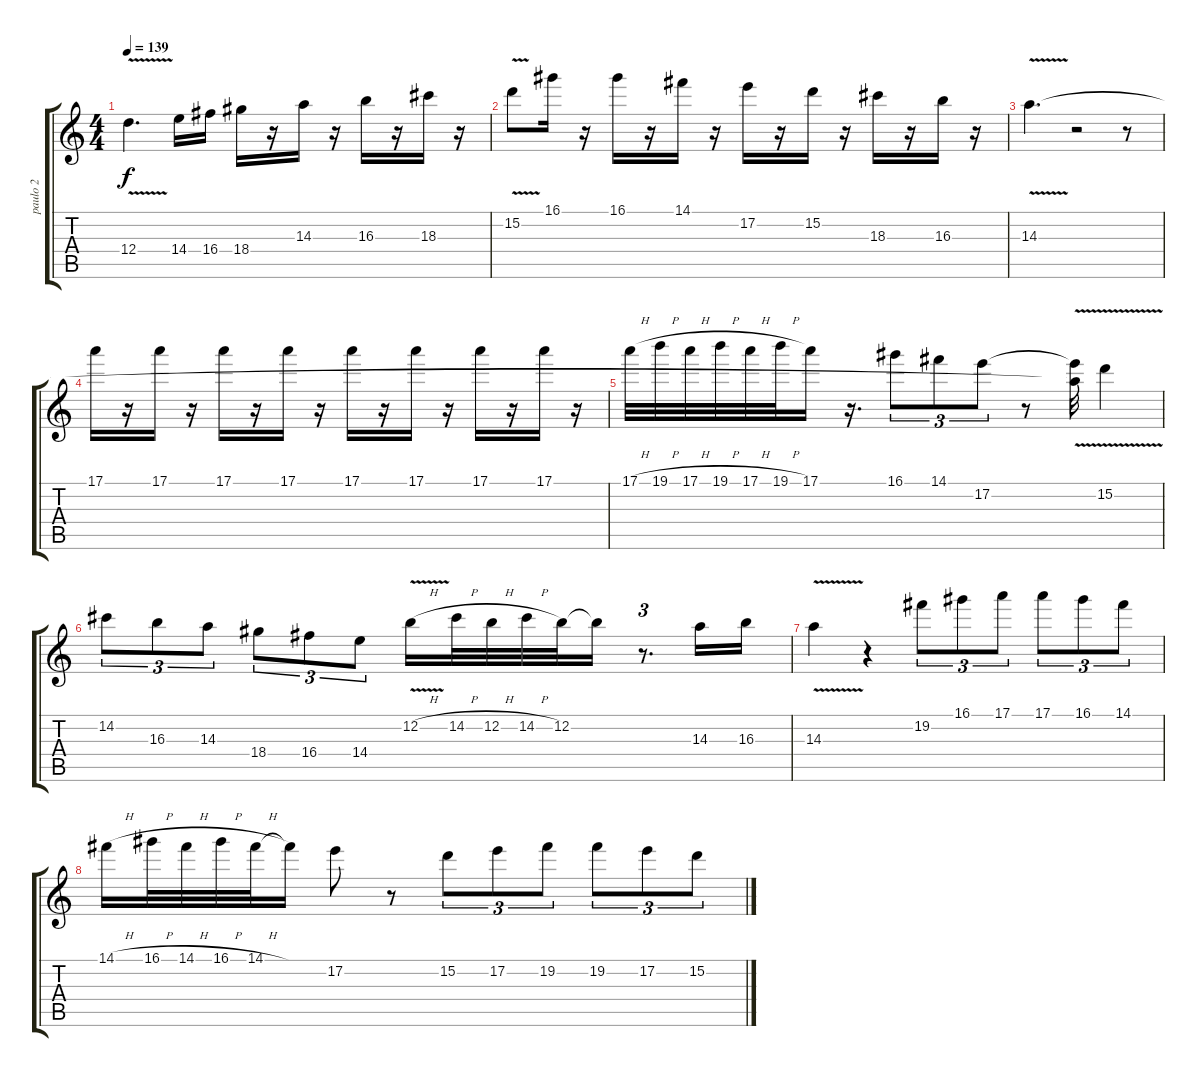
\track ("paulo 2" "paulo 2") {instrument distortionguitar}
\staff {score tabs}
\tuning (E4 B3 G3 D3 A2 E2) {hide}
\ts (4 4)
\tempo 139
\clef g2
\ks c
12.4{v}.4{d dy f} 14.4.16 16.4.16 18.4.16 r.16 14.3.16 r.16 16.3.16 r.16 18.3.16 r.16 |
15.2{v}.8 16.1.16 r.16 16.1.16 r.16 14.1.16 r.16 17.2.16 r.16 15.2.16 r.16 18.3.16 r.16 16.3.16 r.16 |
14.3{v}.4{d} r.2 r.8 |
17.1.16{volume 10} r.16 17.1.16 r.16 17.1.16{volume 12} r.16 17.1.16 r.16 17.1.16{volume 14} r.16 17.1.16 r.16 17.1.16{volume 16} r.16 17.1.16 r.16 |
17.1{h}.32 19.1{h}.32 17.1{h}.32 19.1{h}.32 17.1{h}.32 19.1{h}.32 17.1.16 r.16{d} 16.1.8{tu (3 2)} 14.1.8{tu (3 2)} 17.2.8{tu (3 2)} r.8 (17.2{t} 14.3{t}).32 15.2{v}.4 |
14.2.8{tu (3 2)} 16.3.8{tu (3 2)} 14.3.8{tu (3 2)} 18.4.8{tu (3 2)} 16.4.8{tu (3 2)} 14.4.8{tu (3 2)} 12.2{v h}.16 14.2{h}.32 12.2{h}.32 14.2{h}.32 12.2.32 12.2{t}.16 r.8{d tu (3 2)} 14.3.16 16.3.16 |
14.3{v}.4 r.4 19.2.8{tu (3 2)} 16.1.8{tu (3 2)} 17.1.8{tu (3 2)} 17.1.8{tu (3 2)} 16.1.8{tu (3 2)} 14.1.8{tu (3 2)} |
14.1{h}.16 16.1{h}.32 14.1{h}.32 16.1{h}.32 14.1{h}.32 14.1{t}.16 17.2.8 r.8 15.2.8{tu (3 2)} 17.2.8{tu (3 2)} 19.2.8{tu (3 2)} 19.2.8{tu (3 2)} 17.2.8{tu (3 2)} 15.2.8{tu (3 2)}
